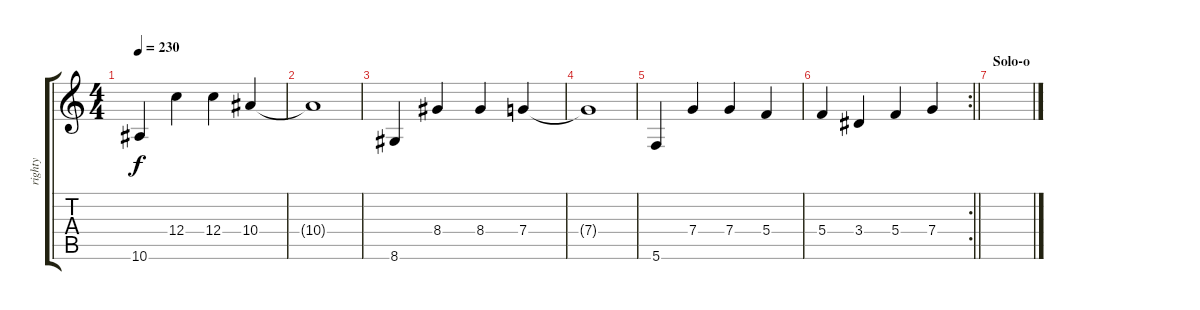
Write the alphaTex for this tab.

\track ("righty" "righty") {instrument overdrivenguitar}
\staff {score tabs}
\tuning (D4 A3 F3 C3 G2 C2) {hide}
\ts (4 4)
\tempo 230
\clef g2
\ks c
10.6.4{dy f} 12.4.4 12.4.4 10.4.4 |
10.4{t}.1 |
8.6.4 8.4.4 8.4.4 7.4.4 |
7.4{t}.1 |
5.6.4 7.4.4 7.4.4 5.4.4 |
\rc 2
\barLineRight lightlight
5.4.4 3.4.4 5.4.4 7.4.4 |
\section ("" "Solo-o")
